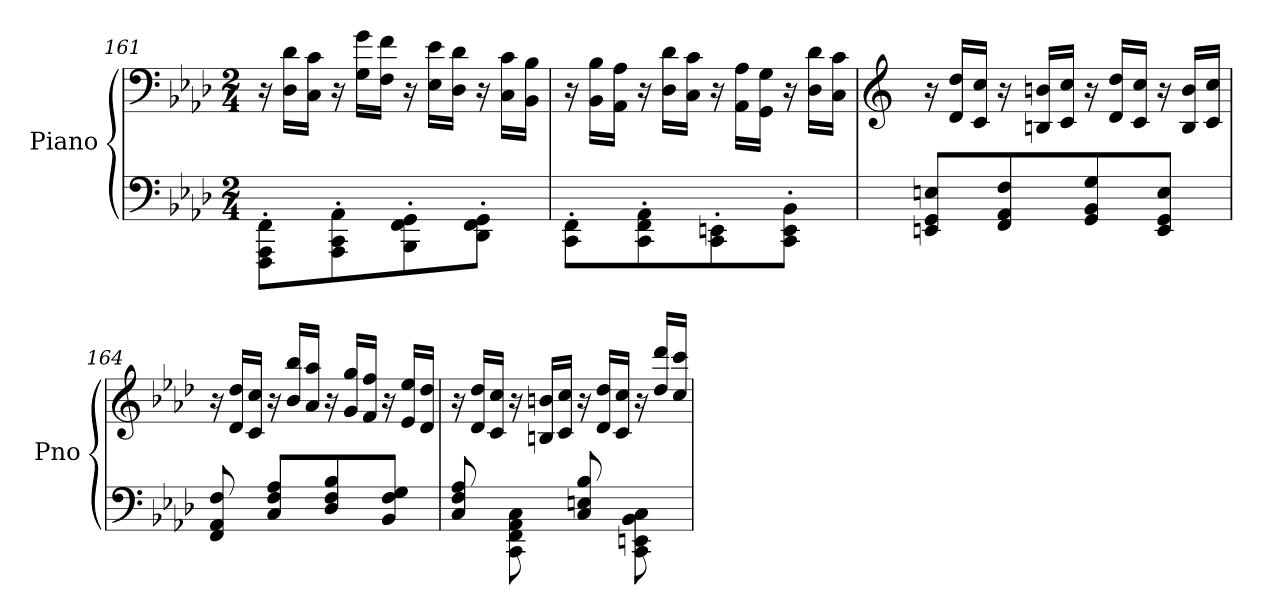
**kern	**kern
*part1	*part1
*staff2	*staff1
*I"Piano	*
*I'Pno	*
*clefF4	*clefF4
*k[b-e-a-d-]	*k[b-e-a-d-]
*M2/4	*M2/4
*	*Xtuplet
=161	=161
8FFF\' 8AAA-\' 8FF\'L	24r
.	24D-\ 24d-\LL
.	24C\ 24c\JJ
8AAA-\' 8CC\' 8AA-\'	24r
.	24G\ 24g\LL
.	24F\ 24f\JJ
8BBB-\' 8FF\' 8GG\'	24r
.	24E-\ 24e-\LL
.	24D-\ 24d-\JJ
8DD-\' 8FF\' 8GG\'J	24r
.	24C\ 24c\LL
.	24BB-\ 24B-\JJ
=162	=162
8CC\' 8FF\'L	24r
.	24BB-\ 24B-\LL
.	24AA-\ 24A-\JJ
8CC\' 8FF\' 8AA-\'	24r
.	24D-\ 24d-\LL
.	24C\ 24c\JJ
8CC\' 8EEn\'	24r
.	24AA-\ 24A-\LL
.	24GG\ 24G\JJ
8CC\' 8EE\' 8BB-\'J	24r
.	24D-\ 24d-\LL
.	24C\ 24c\JJ
!!LO:PB:g=z
=163	=163
*	*clefG2
8EEn/ 8GG/ 8En/L	24r
.	24d-/ 24dd-/LL
.	24c/ 24cc/JJ
8FF/ 8AA-/ 8F/	24r
.	24Bn/ 24bn/LL
.	24c/ 24cc/JJ
8GG/ 8BB-/ 8G/	24r
.	24d-/ 24dd-/LL
.	24c/ 24cc/JJ
8EE/ 8GG/ 8E/J	24r
.	24B/ 24b/LL
.	24c/ 24cc/JJ
=164	=164
8FF/ 8AA-/ 8F/	24r
.	24d-/ 24dd-/LL
.	24c/ 24cc/JJ
8C/ 8F/ 8A-/L	24r
.	24b-/ 24bb-/LL
.	24a-/ 24aa-/JJ
8D-/ 8F/ 8B-/	24r
.	24g/ 24gg/LL
.	24f/ 24ff/JJ
8BB-/ 8F/ 8G/J	24r
.	24e-/ 24ee-/LL
.	24d-/ 24dd-/JJ
=165	=165
8C/ 8F/ 8A-/	24r
.	24d-/ 24dd-/LL
.	24c/ 24cc/JJ
8CC\ 8FF\ 8AA-\ 8C\	24r
.	24Bn/ 24bn/LL
.	24c/ 24cc/JJ
8C/ 8En/ 8B-/	24r
.	24d-/ 24dd-/LL
.	24c/ 24cc/JJ
8CC\ 8EEn\ 8BB-\ 8C\	24r
.	24dd-/ 24ddd-/LL
.	24cc/ 24ccc/JJ
=	=
*-	*-
